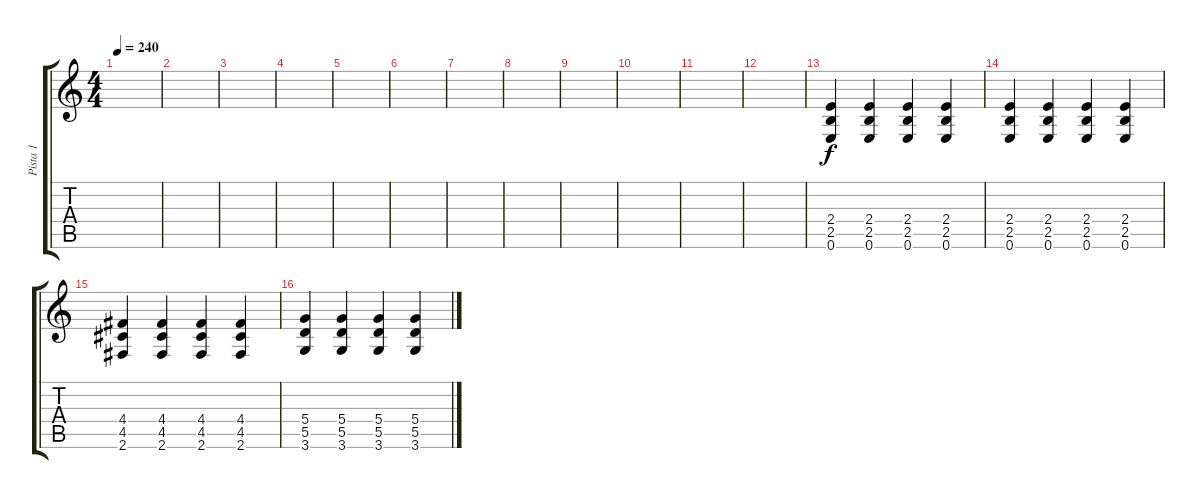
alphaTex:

\track ("Pista 1" "Pista 1") {instrument overdrivenguitar}
\staff {score tabs}
\tuning (E4 B3 G3 D3 A2 E2) {hide}
\ts (4 4)
\tempo 240
\clef g2
\ks c
|
|
|
|
|
|
|
|
|
|
|
|
(2.4 2.5 0.6).4 (2.4 2.5 0.6).4 (2.4 2.5 0.6).4 (2.4 2.5 0.6).4 |
(2.4 2.5 0.6).4 (2.4 2.5 0.6).4 (2.4 2.5 0.6).4 (2.4 2.5 0.6).4 |
(4.4 4.5 2.6).4 (4.4 4.5 2.6).4 (4.4 4.5 2.6).4 (4.4 4.5 2.6).4 |
(5.4 5.5 3.6).4 (5.4 5.5 3.6).4 (5.4 5.5 3.6).4 (5.4 5.5 3.6).4
